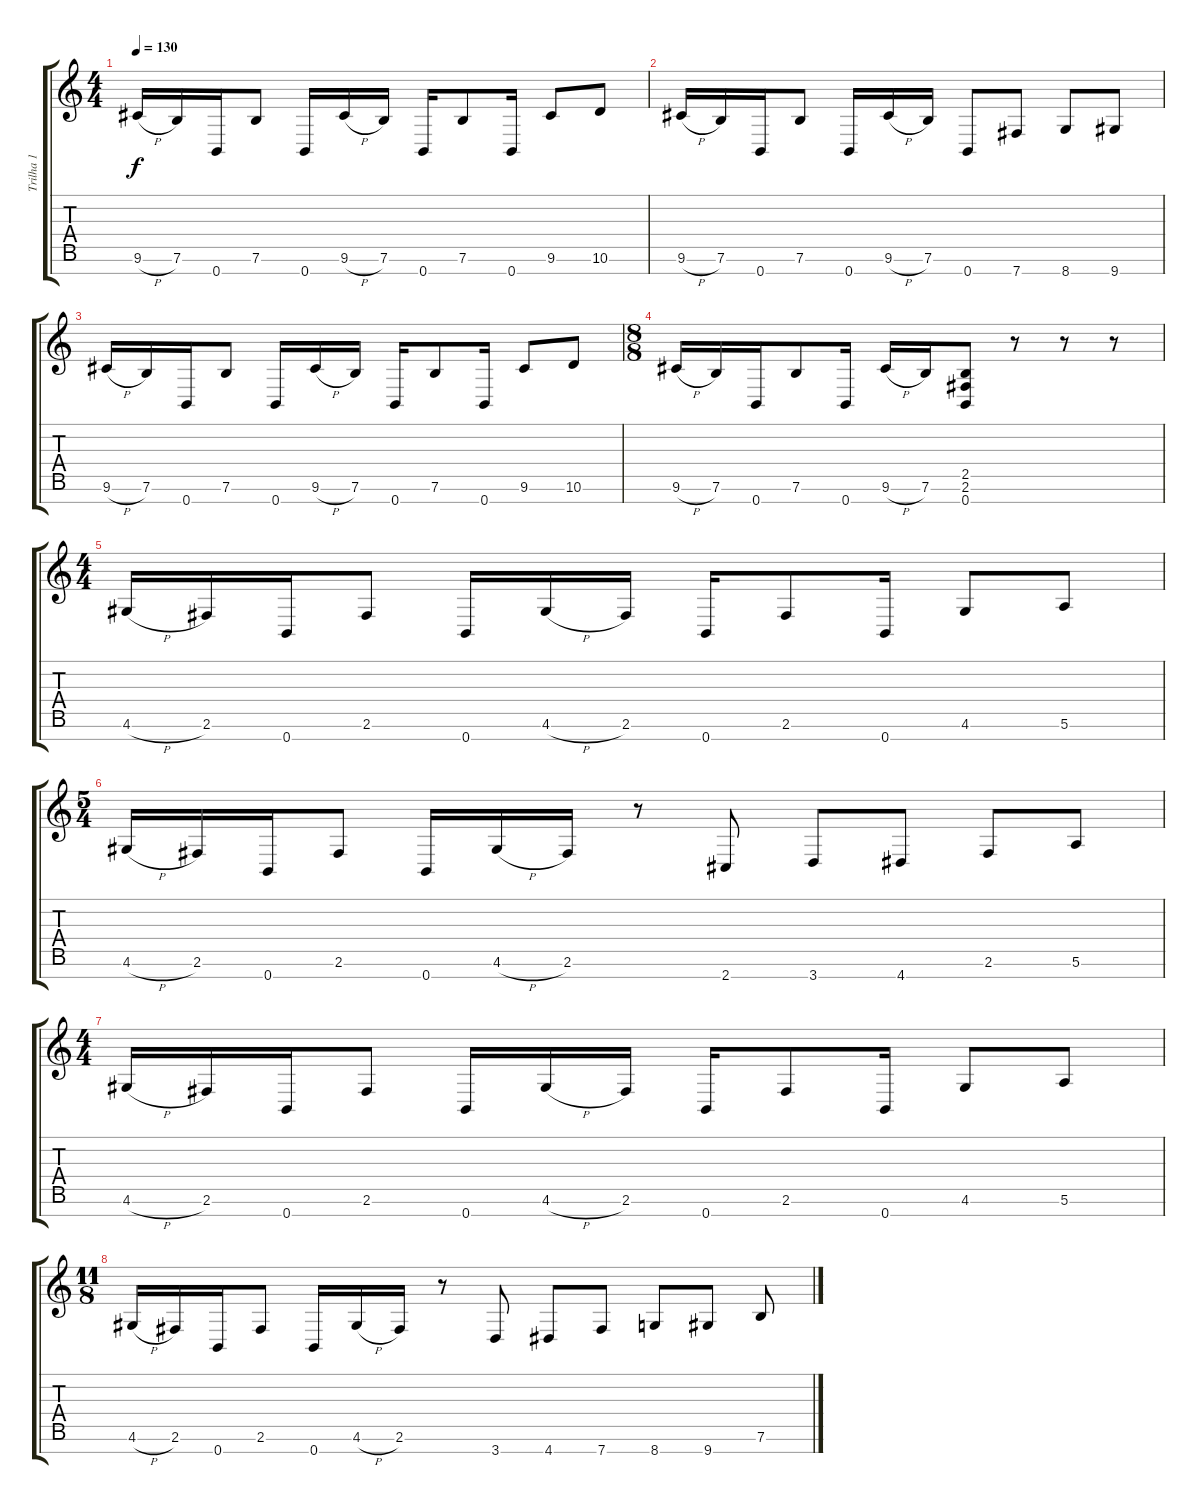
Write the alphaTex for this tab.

\track ("Trilha 1" "Trilha 1") {instrument acousticguitarnylon}
\staff {score tabs}
\tuning (E4 B3 G3 D3 A2 E2 B1) {hide}
\ts (4 4)
\tempo 130
\clef g2
\ks c
9.6{h}.16{dy f} 7.6.16 0.7.16 7.6.8 0.7.16 9.6{h}.16 7.6.16 0.7.16 7.6.8 0.7.16 9.6.8 10.6.8 |
9.6{h}.16 7.6.16 0.7.16 7.6.8 0.7.16 9.6{h}.16 7.6.16 0.7.8 7.7.8 8.7.8 9.7.8 |
9.6{h}.16 7.6.16 0.7.16 7.6.8 0.7.16 9.6{h}.16 7.6.16 0.7.16 7.6.8 0.7.16 9.6.8 10.6.8 |
\ts (8 8)
9.6{h}.16 7.6.16 0.7.16 7.6.8 0.7.16 9.6{h}.16 7.6.16 (2.5 2.6 0.7).8 r.8 r.8 r.8 |
\ts (4 4)
4.6{h}.16 2.6.16 0.7.16 2.6.8 0.7.16 4.6{h}.16 2.6.16 0.7.16 2.6.8 0.7.16 4.6.8 5.6.8 |
\ts (5 4)
4.6{h}.16 2.6.16 0.7.16 2.6.8 0.7.16 4.6{h}.16 2.6.16 r.8 2.7.8 3.7.8 4.7.8 2.6.8 5.6.8 |
\ts (4 4)
4.6{h}.16 2.6.16 0.7.16 2.6.8 0.7.16 4.6{h}.16 2.6.16 0.7.16 2.6.8 0.7.16 4.6.8 5.6.8 |
\ts (11 8)
4.6{h}.16 2.6.16 0.7.16 2.6.8 0.7.16 4.6{h}.16 2.6.16 r.8 3.7.8 4.7.8 7.7.8 8.7.8 9.7.8 7.6.8
